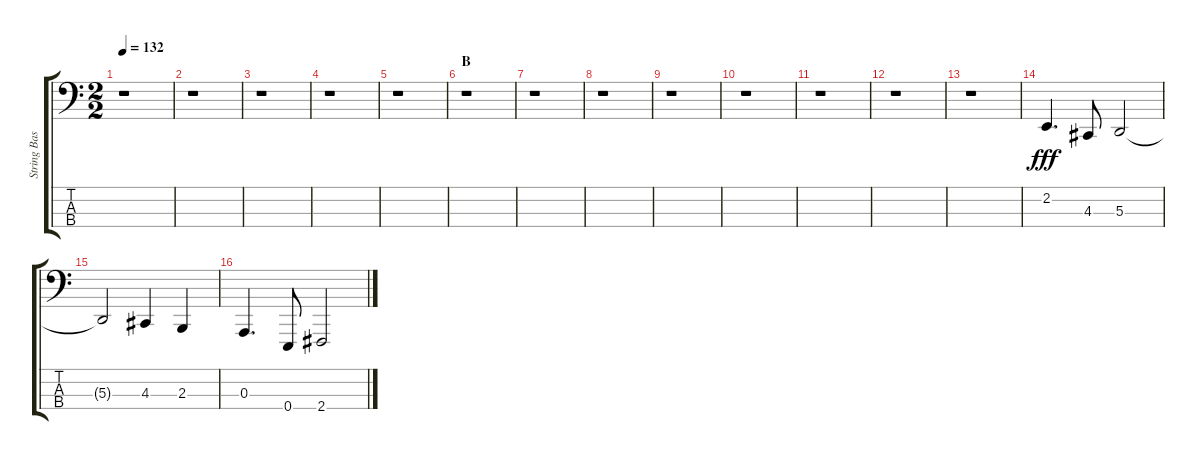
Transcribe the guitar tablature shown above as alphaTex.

\track ("String Bass" "String Bas") {instrument stringensemble1}
\staff {score tabs}
\tuning (G2 D2 A1 E1) {hide}
\ts (2 2)
\tempo 132
\clef f4
\ks c
r.1{dy fff} |
r.1 |
r.1 |
r.1 |
r.1 |
\section ("" "B")
r.1 |
r.1 |
r.1 |
r.1 |
r.1 |
r.1 |
r.1 |
r.1 |
2.2.4{d} 4.3.8 5.3.2 |
5.3{t}.2 4.3.4 2.3.4 |
0.3.4{d} 0.4.8 2.4.2
